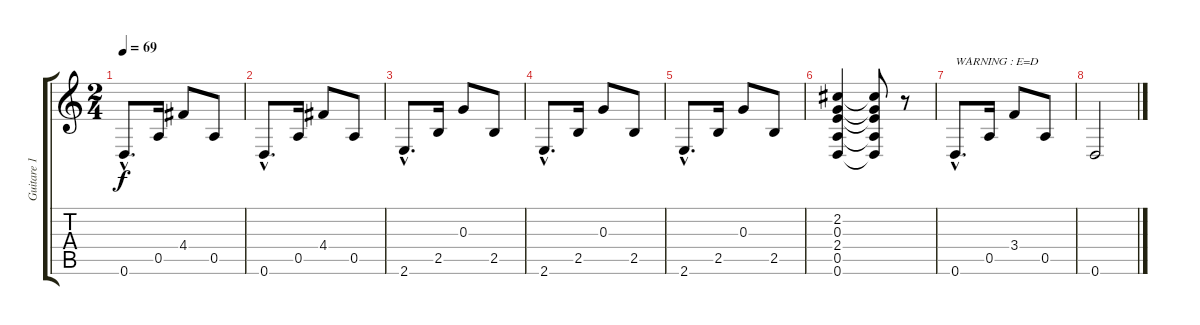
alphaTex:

\track ("Guitare 1" "Guitare 1") {instrument acousticguitarnylon}
\staff {score tabs}
\tuning (E4 B3 G3 D3 A2 D2) {hide}
\ts (2 4)
\tempo 69
\clef g2
\ks c
0.6{hac}.8{d dy f} 0.5.16 4.4.8 0.5.8 |
0.6{hac}.8{d} 0.5.16 4.4.8 0.5.8 |
2.6{hac}.8{d} 2.5.16 0.3.8 2.5.8 |
2.6{hac}.8{d} 2.5.16 0.3.8 2.5.8 |
2.6{hac}.8{d} 2.5.16 0.3.8 2.5.8 |
(2.2 0.3 2.4 0.5 0.6).4 (2.2{t} 0.3{t} 2.4{t} 0.5{t} 0.6{t}).8 r.8 |
0.6{hac}.8{d txt "WARNING : E=D"} 0.5.16 3.4.8 0.5.8 |
0.6.2
